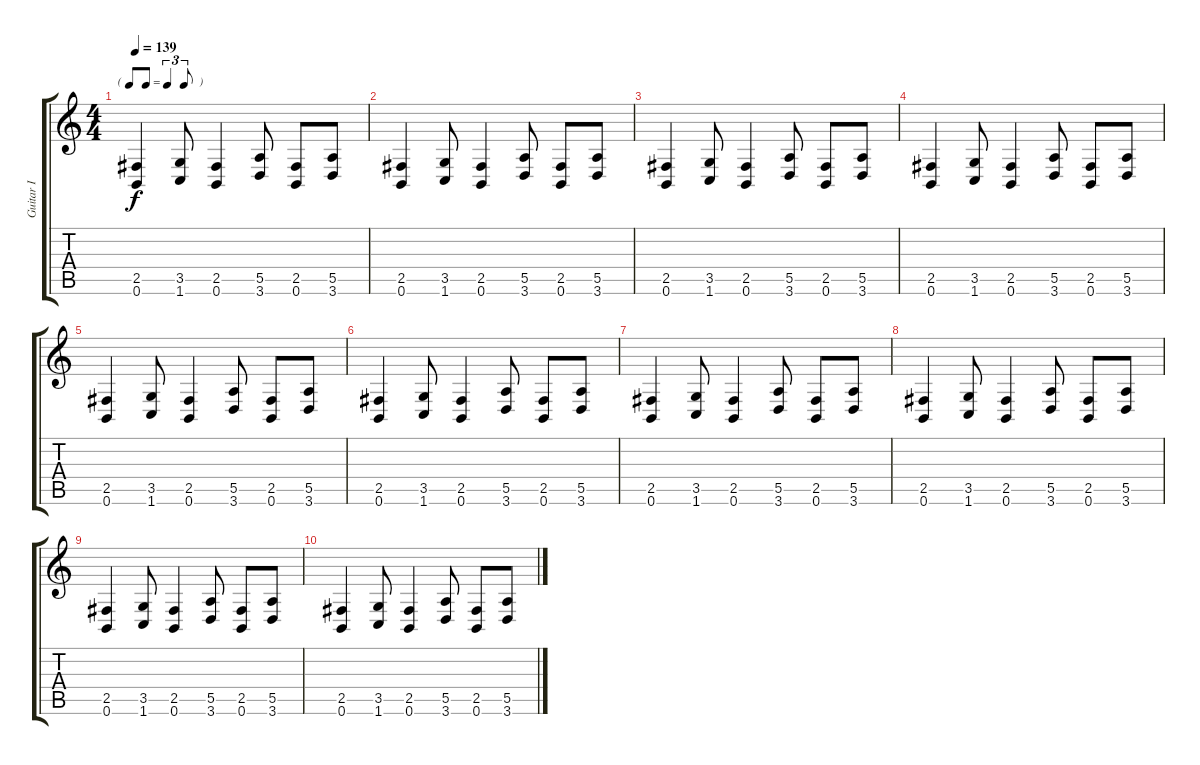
\track ("Guitar I" "Guitar I") {instrument distortionguitar}
\staff {score tabs}
\tuning (C4 Gb3 D3 Bb2 E2 B1) {hide}
\ts (4 4)
\tf triplet8th
\tempo 139
\clef g2
\ks c
(2.5 0.6).4{dy f} (3.5 1.6).8 (2.5 0.6).4 (5.5 3.6).8 (2.5 0.6).8 (5.5 3.6).8 |
(2.5 0.6).4 (3.5 1.6).8 (2.5 0.6).4 (5.5 3.6).8 (2.5 0.6).8 (5.5 3.6).8 |
(2.5 0.6).4 (3.5 1.6).8 (2.5 0.6).4 (5.5 3.6).8 (2.5 0.6).8 (5.5 3.6).8 |
(2.5 0.6).4 (3.5 1.6).8 (2.5 0.6).4 (5.5 3.6).8 (2.5 0.6).8 (5.5 3.6).8 |
(2.5 0.6).4 (3.5 1.6).8 (2.5 0.6).4 (5.5 3.6).8 (2.5 0.6).8 (5.5 3.6).8 |
(2.5 0.6).4 (3.5 1.6).8 (2.5 0.6).4 (5.5 3.6).8 (2.5 0.6).8 (5.5 3.6).8 |
(2.5 0.6).4 (3.5 1.6).8 (2.5 0.6).4 (5.5 3.6).8 (2.5 0.6).8 (5.5 3.6).8 |
(2.5 0.6).4 (3.5 1.6).8 (2.5 0.6).4 (5.5 3.6).8 (2.5 0.6).8 (5.5 3.6).8 |
(2.5 0.6).4 (3.5 1.6).8 (2.5 0.6).4 (5.5 3.6).8 (2.5 0.6).8 (5.5 3.6).8 |
(2.5 0.6).4 (3.5 1.6).8 (2.5 0.6).4 (5.5 3.6).8 (2.5 0.6).8 (5.5 3.6).8
